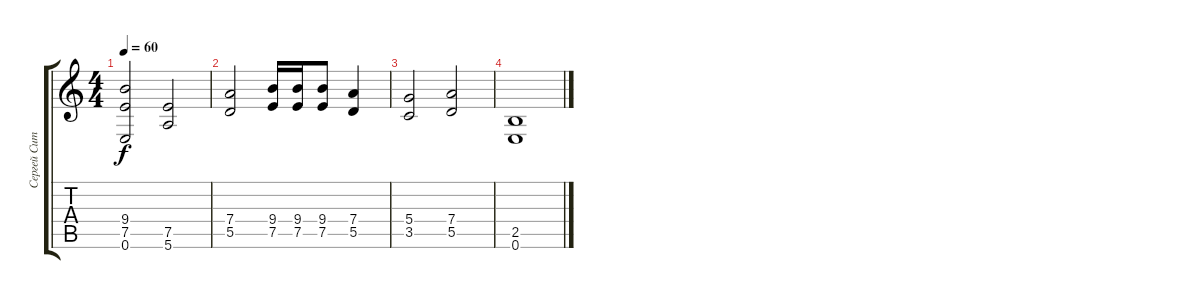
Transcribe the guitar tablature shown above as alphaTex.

\track ("Сергей Ситников" "Сергей Сит") {instrument overdrivenguitar}
\staff {score tabs}
\tuning (E4 B3 G3 D3 A2 E2) {hide}
\ts (4 4)
\tempo 60
\clef g2
\ks c
(9.4 7.5 0.6).2{dy f} (7.5 5.6).2 |
(7.4 5.5).2 (9.4 7.5).16 (9.4 7.5).16 (9.4 7.5).8 (7.4 5.5).4 |
(5.4 3.5).2 (7.4 5.5).2 |
(2.5 0.6).1
